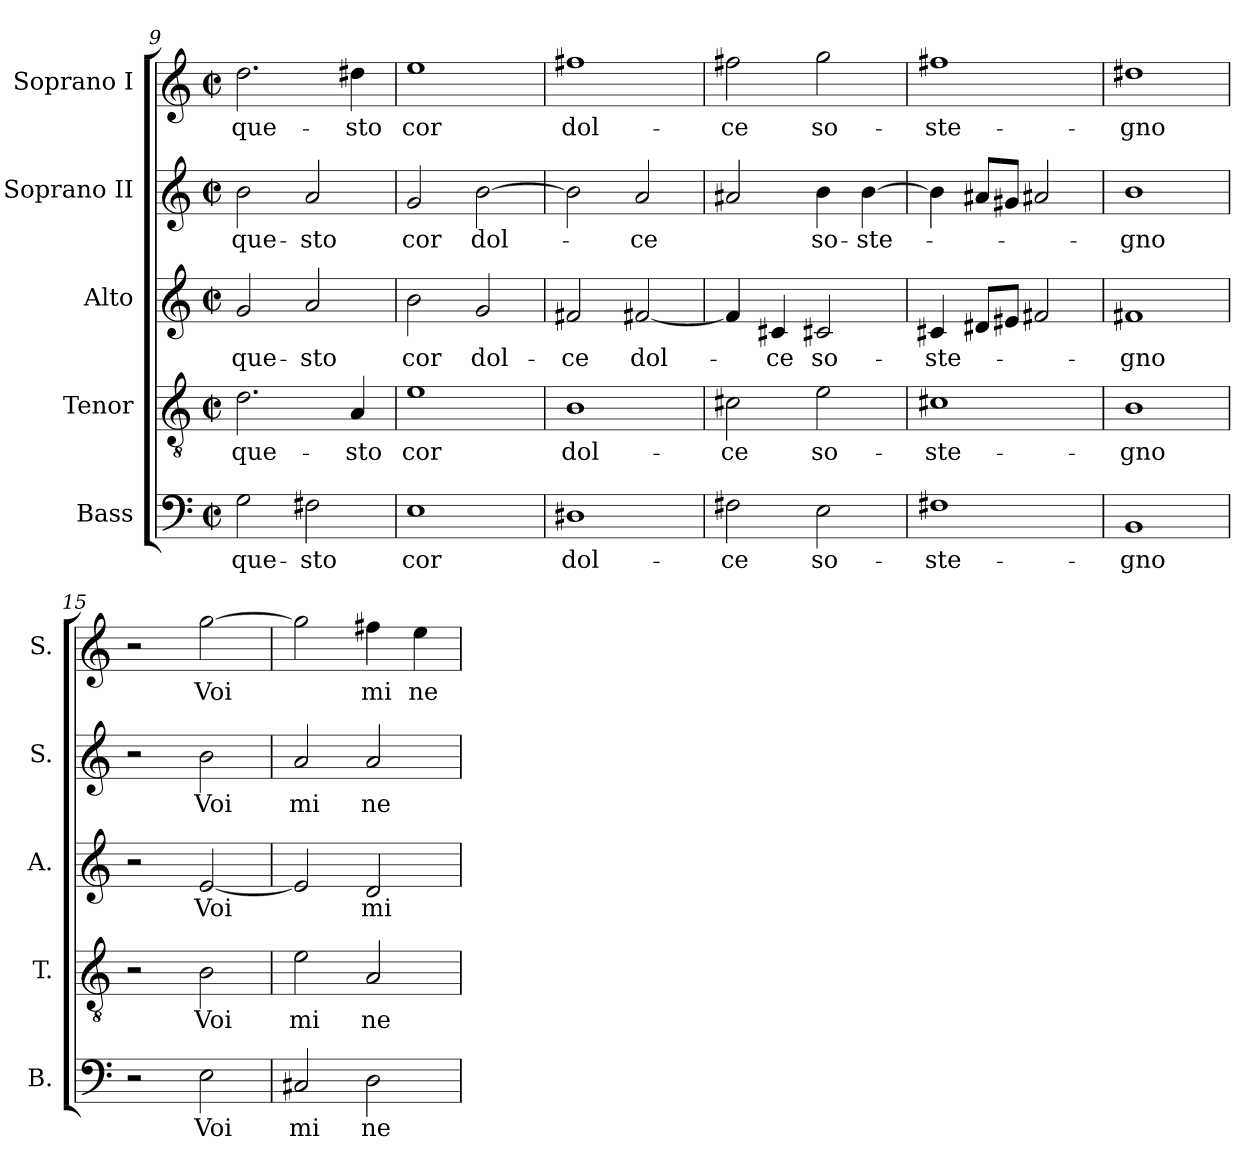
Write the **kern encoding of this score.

**kern	**text	**kern	**text	**kern	**text	**kern	**text	**kern	**text
*part5	*part5	*part4	*part4	*part3	*part3	*part2	*part2	*part1	*part1
*staff5	*staff5	*staff4	*staff4	*staff3	*staff3	*staff2	*staff2	*staff1	*staff1
*I"Bass	*	*I"Tenor	*	*I"Alto	*	*I"Soprano II	*	*I"Soprano I	*
*I'B.	*	*I'T.	*	*I'A.	*	*I'S.	*	*I'S.	*
*clefF4	*	*clefGv2	*	*clefG2	*	*clefG2	*	*clefG2	*
*	*	*ITrd7c12	*	*	*	*	*	*	*
*k[]	*	*k[]	*	*k[]	*	*k[]	*	*k[]	*
*C:	*	*C:	*	*C:	*	*C:	*	*C:	*
*M2/2	*	*M2/2	*	*M2/2	*	*M2/2	*	*M2/2	*
*met(c|)	*	*met(c|)	*	*met(c|)	*	*met(c|)	*	*met(c|)	*
=9	=9	=9	=9	=9	=9	=9	=9	=9	=9
!	!LO:LY:b:color=#000000	!	!	!	!	!	!	!	!
!	!	!	!LO:LY:b:color=#000000	!	!	!	!	!	!
!	!	!	!	!	!LO:LY:b:color=#000000	!	!	!	!
!	!	!	!	!	!	!	!LO:LY:b:color=#000000	!	!
!	!	!	!	!	!	!	!	!	!LO:LY:b:color=#000000
2Gi\	que-	2.Di\	que-	2gi/	que-	2bi\	que-	2.ddi\	que-
!	!LO:LY:b:color=#000000	!	!	!	!	!	!	!	!
!	!	!	!	!	!LO:LY:b:color=#000000	!	!	!	!
!	!	!	!	!	!	!	!LO:LY:b:color=#000000	!	!
2F#Xi\	-sto	.	.	2ai/	-sto	2ai/	-sto	.	.
!	!	!	!LO:LY:b:color=#000000	!	!	!	!	!	!
!	!	!	!	!	!	!	!	!	!LO:LY:b:color=#000000
.	.	4AAi/	-sto	.	.	.	.	4dd#Xi\	-sto
=10	=10	=10	=10	=10	=10	=10	=10	=10	=10
!	!LO:LY:b:color=#000000	!	!	!	!	!	!	!	!
!	!	!	!LO:LY:b:color=#000000	!	!	!	!	!	!
!	!	!	!	!	!LO:LY:b:color=#000000	!	!	!	!
!	!	!	!	!	!	!	!LO:LY:b:color=#000000	!	!
!	!	!	!	!	!	!	!	!	!LO:LY:b:color=#000000
1Ei	cor	1Ei	cor	2bi\	cor	2gi/	cor	1eei	cor
!	!	!	!	!	!LO:LY:b:color=#000000	!	!	!	!
!	!	!	!	!	!	!	!LO:LY:b:color=#000000	!	!
.	.	.	.	2gi/	dol-	[2bi\	dol-	.	.
=11	=11	=11	=11	=11	=11	=11	=11	=11	=11
!	!LO:LY:b:color=#000000	!	!	!	!	!	!	!	!
!	!	!	!LO:LY:b:color=#000000	!	!	!	!	!	!
!	!	!	!	!	!LO:LY:b:color=#000000	!	!	!	!
!	!	!	!	!	!	!	!	!	!LO:LY:b:color=#000000
1D#Xi	dol-	1BBi	dol-	2f#Xi/	-ce	2bi\]	.	1ff#Xi	dol-
!	!	!	!	!	!LO:LY:b:color=#000000	!	!	!	!
!	!	!	!	!	!	!	!LO:LY:b:color=#000000	!	!
.	.	.	.	[2f#Xi/	dol-	2ai/	-ce	.	.
=12	=12	=12	=12	=12	=12	=12	=12	=12	=12
!	!LO:LY:b:color=#000000	!	!	!	!	!	!	!	!
!	!	!	!LO:LY:b:color=#000000	!	!	!	!	!	!
!	!	!	!	!	!	!	!	!	!LO:LY:b:color=#000000
2F#Xi\	-ce	2C#Xi\	-ce	4f#i/]	.	2a#Xi/	.	2ff#Xi\	-ce
!	!	!	!	!	!LO:LY:b:color=#000000	!	!	!	!
.	.	.	.	4c#Xi/	-ce	.	.	.	.
!	!LO:LY:b:color=#000000	!	!	!	!	!	!	!	!
!	!	!	!LO:LY:b:color=#000000	!	!	!	!	!	!
!	!	!	!	!	!LO:LY:b:color=#000000	!	!	!	!
!	!	!	!	!	!	!	!LO:LY:b:color=#000000	!	!
!	!	!	!	!	!	!	!	!	!LO:LY:b:color=#000000
2Ei\	so-	2Ei\	so-	2c#Xi/	so-	4bi\	so-	2ggi\	so-
!	!	!	!	!	!	!	!LO:LY:b:color=#000000	!	!
.	.	.	.	.	.	[4bi\	-ste-	.	.
=13	=13	=13	=13	=13	=13	=13	=13	=13	=13
!	!LO:LY:b:color=#000000	!	!	!	!	!	!	!	!
!	!	!	!LO:LY:b:color=#000000	!	!	!	!	!	!
!	!	!	!	!	!LO:LY:b:color=#000000	!	!	!	!
!	!	!	!	!	!	!	!	!	!LO:LY:b:color=#000000
1F#Xi	-ste-	1C#Xi	-ste-	4c#Xi/	-ste-	4bi\]	.	1ff#Xi	-ste-
.	.	.	.	8d#Xi/L	.	8a#Xi/L	.	.	.
.	.	.	.	8e#Xi/J	.	8g#Xi/J	.	.	.
.	.	.	.	2f#Xi/	.	2a#Xi/	.	.	.
=14	=14	=14	=14	=14	=14	=14	=14	=14	=14
!	!LO:LY:b:color=#000000	!	!	!	!	!	!	!	!
!	!	!	!LO:LY:b:color=#000000	!	!	!	!	!	!
!	!	!	!	!	!LO:LY:b:color=#000000	!	!	!	!
!	!	!	!	!	!	!	!LO:LY:b:color=#000000	!	!
!	!	!	!	!	!	!	!	!	!LO:LY:b:color=#000000
1BBi	-gno	1BBi	-gno	1f#Xi	-gno	1bi	-gno	1dd#Xi	-gno
=15	=15	=15	=15	=15	=15	=15	=15	=15	=15
2r	.	2r	.	2r	.	2r	.	2r	.
!	!LO:LY:b:color=#000000	!	!	!	!	!	!	!	!
!	!	!	!LO:LY:b:color=#000000	!	!	!	!	!	!
!	!	!	!	!	!LO:LY:b:color=#000000	!	!	!	!
!	!	!	!	!	!	!	!LO:LY:b:color=#000000	!	!
!	!	!	!	!	!	!	!	!	!LO:LY:b:color=#000000
2Ei\	Voi	2BBi\	Voi	[2ei/	Voi	2bi\	Voi	[2ggi\	Voi
!!LO:PB:g=z
=16	=16	=16	=16	=16	=16	=16	=16	=16	=16
!	!LO:LY:b:color=#000000	!	!	!	!	!	!	!	!
!	!	!	!LO:LY:b:color=#000000	!	!	!	!	!	!
!	!	!	!	!	!	!	!LO:LY:b:color=#000000	!	!
2C#Xi/	mi	2Ei\	mi	2ei/]	.	2ai/	mi	2ggi\]	.
!	!LO:LY:b:color=#000000	!	!	!	!	!	!	!	!
!	!	!	!LO:LY:b:color=#000000	!	!	!	!	!	!
!	!	!	!	!	!LO:LY:b:color=#000000	!	!	!	!
!	!	!	!	!	!	!	!LO:LY:b:color=#000000	!	!
!	!	!	!	!	!	!	!	!	!LO:LY:b:color=#000000
2Di\	ne-	2AAi/	ne-	2di/	mi	2ai/	ne-	4ff#Xi\	mi
!	!	!	!	!	!	!	!	!	!LO:LY:b:color=#000000
.	.	.	.	.	.	.	.	4eei\	ne-
=	=	=	=	=	=	=	=	=	=
*-	*-	*-	*-	*-	*-	*-	*-	*-	*-
